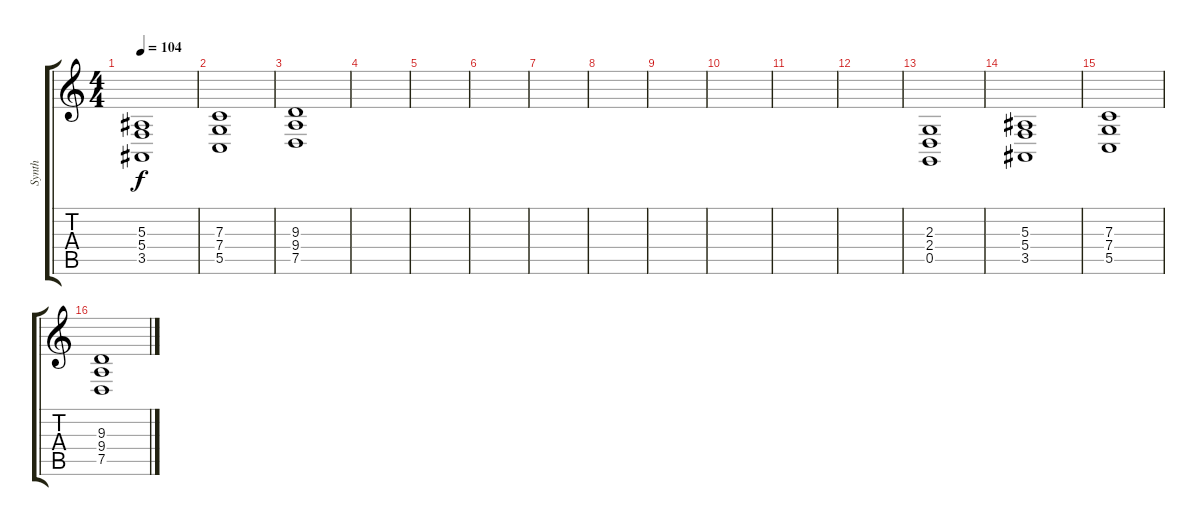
\track ("Synth" "Synth") {instrument panflute}
\staff {score tabs}
\tuning (D4 A3 F3 C3 G2 D2) {hide}
\ts (4 4)
\tempo 104
\clef g2
\ks c
(5.3 5.4 3.5).1{dy f} |
(7.3 7.4 5.5).1 |
(9.3 9.4 7.5).1 |
|
|
|
|
|
|
|
|
|
(2.3 2.4 0.5).1 |
(5.3 5.4 3.5).1 |
(7.3 7.4 5.5).1 |
(9.3 9.4 7.5).1
